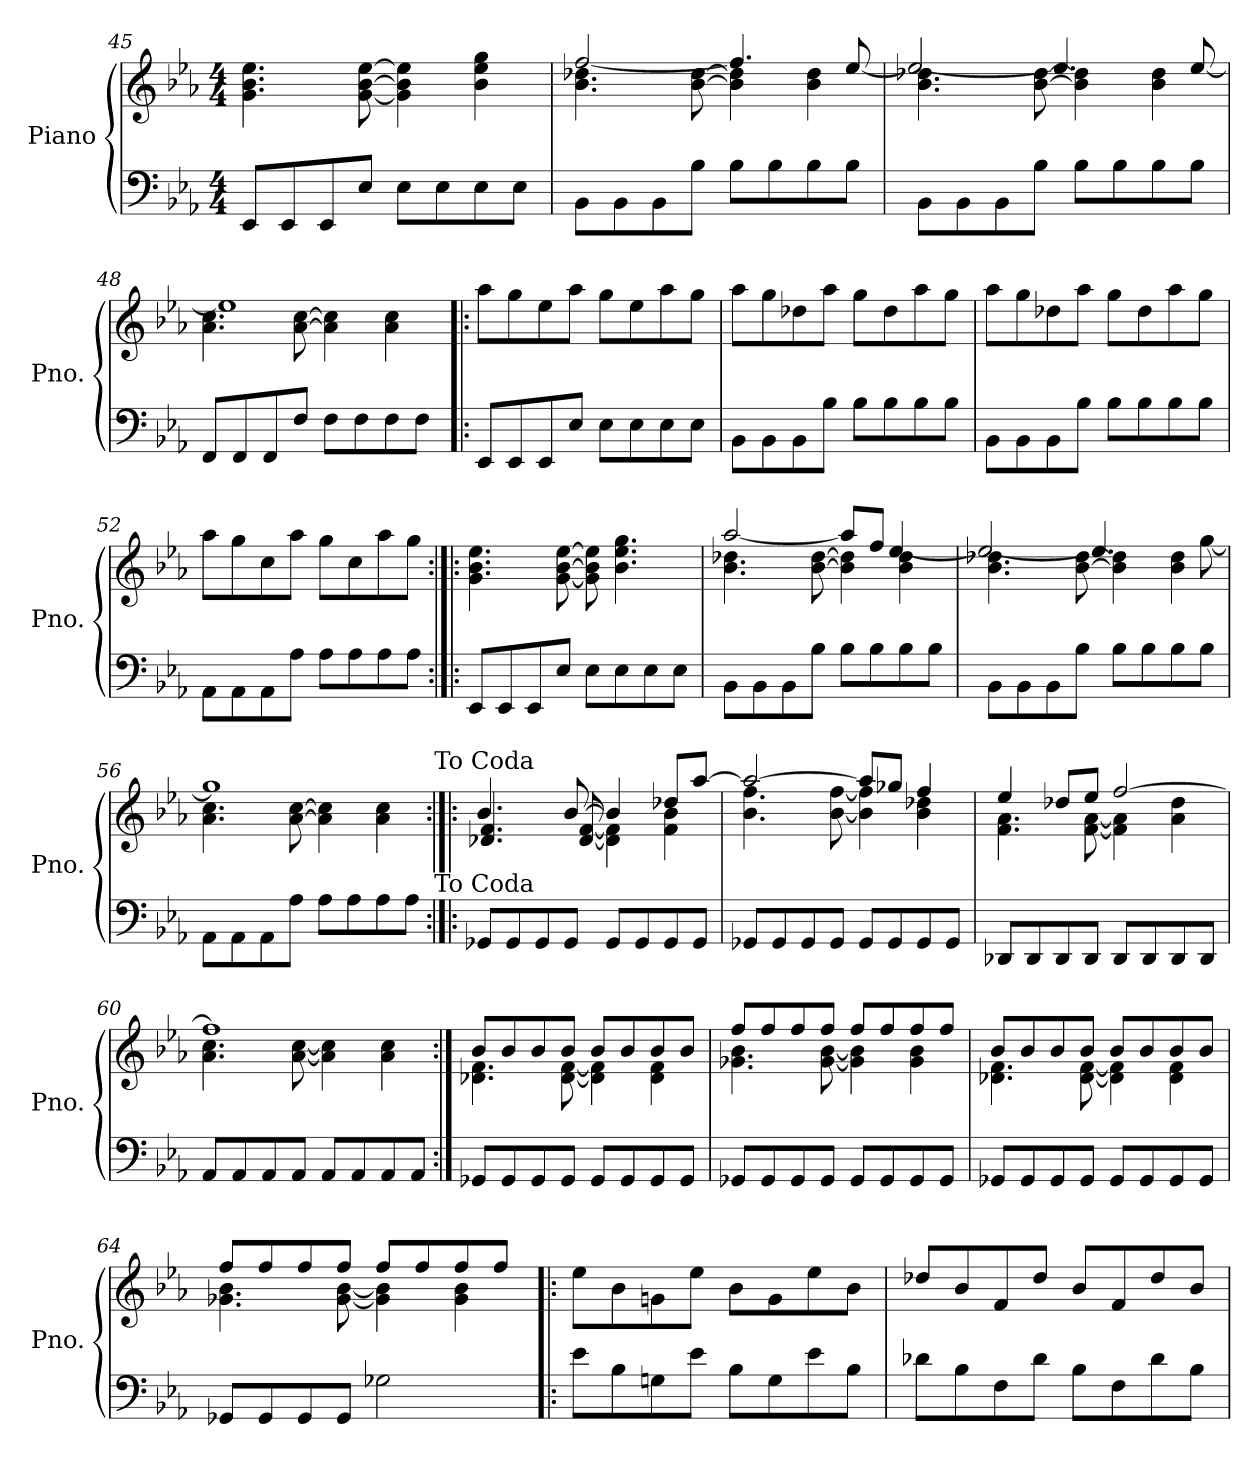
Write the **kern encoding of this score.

**kern	**kern
*part1	*part1
*staff2	*staff1
*I"Piano	*
*I'Pno.	*
*clefF4	*clefG2
*k[b-e-a-]	*k[b-e-a-]
*M4/4	*M4/4
=45	=45
8EE-/L	4.g\ 4.b-\ 4.ee-\
8EE-/	.
8EE-/	.
8E-/J	[8g\ [8b-\ [8ee-\
8E-\L	4g\] 4b-\] 4ee-\]
8E-\	.
8E-\	4b-\ 4ee-\ 4gg\
8E-\J	.
=46	=46
*	*^
8BB-\L	4.b-\ 4.dd-X\	[2ff/
8BB-\	.	.
8BB-\	.	.
8B-\J	[8b-\ [8dd-\	.
8B-\L	4b-\] 4dd-\]	4.ff/]
8B-\	.	.
8B-\	4b-\ 4dd-\	.
8B-\J	.	[8ee-/
=47	=47	=47
8BB-\L	4.b-\ 4.dd-X\	2ee-/_
8BB-\	.	.
8BB-\	.	.
8B-\J	[8b-\ [8dd-\	.
8B-\L	4b-\] 4dd-\]	4.ee-/]
8B-\	.	.
8B-\	4b-\ 4dd-\	.
8B-\J	.	[8ee-/
!!LO:PB:g=z	!!
=48	=48	=48
8FF/L	4.a-\ 4.cc\	1ee-]
8FF/	.	.
8FF/	.	.
8F/J	[8a-\ [8cc\	.
8F\L	4a-\] 4cc\]	.
8F\	.	.
8F\	4a-\ 4cc\	.
8F\J	.	.
*	*v	*v
=49!|:	=49!|:
8EE-/L	8aa-\L
8EE-/	8gg\
8EE-/	8ee-\
8E-/J	8aa-\J
8E-\L	8gg\L
8E-\	8ee-\
8E-\	8aa-\
8E-\J	8gg\J
=50	=50
8BB-\L	8aa-\L
8BB-\	8gg\
8BB-\	8dd-X\
8B-\J	8aa-\J
8B-\L	8gg\L
8B-\	8dd-\
8B-\	8aa-\
8B-\J	8gg\J
=51	=51
8BB-\L	8aa-\L
8BB-\	8gg\
8BB-\	8dd-X\
8B-\J	8aa-\J
8B-\L	8gg\L
8B-\	8dd-\
8B-\	8aa-\
8B-\J	8gg\J
!!LO:LB:g=z
=52	=52
8AA-\L	8aa-\L
8AA-\	8gg\
8AA-\	8cc\
8A-\J	8aa-\J
8A-\L	8gg\L
8A-\	8cc\
8A-\	8aa-\
8A-\J	8gg\J
=53:|!|:	=53:|!|:
8EE-/L	4.g\ 4.b-\ 4.ee-\
8EE-/	.
8EE-/	.
8E-/J	[8g\ [8b-\ [8ee-\
8E-\L	8g\] 8b-\] 8ee-\]
8E-\	4.b-\ 4.ee-\ 4.gg\
8E-\	.
8E-\J	.
=54	=54
*	*^
8BB-\L	4.b-\ 4.dd-X\	[2aa-/
8BB-\	.	.
8BB-\	.	.
8B-\J	[8b-\ [8dd-\	.
8B-\L	4b-\] 4dd-\]	8aa-/L]
8B-\	.	8ff/J
8B-\	4b-\ 4dd-\	[4ee-/
8B-\J	.	.
=55	=55	=55
8BB-\L	4.b-\ 4.dd-X\	2ee-/_
8BB-\	.	.
8BB-\	.	.
8B-\J	[8b-\ [8dd-\	.
8B-\L	4b-\] 4dd-\]	4.ee-/]
8B-\	.	.
8B-\	4b-\ 4dd-\	.
8B-\J	.	[8gg\
!!LO:LB:g=z	!!
=56	=56	=56
8AA-\L	4.a-\ 4.cc\	1gg]
8AA-\	.	.
8AA-\	.	.
8A-\J	[8a-\ [8cc\	.
8A-\L	4a-\] 4cc\]	.
8A-\	.	.
8A-\	4a-\ 4cc\	.
8A-\J	.	.
!	!LO:TX:a:t=To Coda	!
!LO:TX:a:t=To Coda	!	!
=57:|!|:	=57:|!|:	=57:|!|:
8GG-X/L	4.b-/	4.d-X/ 4.f/
8GG-/	.	.
8GG-/	.	.
8GG-/J	[8b-/	[8d-/ [8f/
8GG-/L	4b-/]	4d-\] 4f\]
8GG-/	.	.
8GG-/	8dd-X/L	4f\ 4b-\
8GG-/J	[8aa-/J	.
=58	=58	=58
8GG-X/L	2aa-/_	4.b-\ 4.ff\
8GG-/	.	.
8GG-/	.	.
8GG-/J	.	[8b-\ [8ff\
8GG-/L	8aa-/L]	4b-\] 4ff\]
8GG-/	8gg-X/J	.
8GG-/	4ff/	4b-\ 4dd-X\
8GG-/J	.	.
=59	=59	=59
8DD-X/L	4ee-/	4.f\ 4.a-\
8DD-/	.	.
8DD-/	8dd-X/L	.
8DD-/J	8ee-/J	[8f\ [8a-\
8DD-/L	[2ff/	4f\] 4a-\]
8DD-/	.	.
8DD-/	.	4a-\ 4dd-\
8DD-/J	.	.
!!LO:LB:g=z	!!
=60	=60	=60
8AA-/L	1ff]	4.a-\ 4.cc\
8AA-/	.	.
8AA-/	.	.
8AA-/J	.	[8a-\ [8cc\
8AA-/L	.	4a-\] 4cc\]
8AA-/	.	.
8AA-/	.	4a-\ 4cc\
8AA-/J	.	.
=61:|!	=61:|!	=61:|!
8GG-X/L	8b-/L	4.d-X\ 4.f\
8GG-/	8b-/	.
8GG-/	8b-/	.
8GG-/J	8b-/J	[8d-\ [8f\
8GG-/L	8b-/L	4d-\] 4f\]
8GG-/	8b-/	.
8GG-/	8b-/	4d-\ 4f\
8GG-/J	8b-/J	.
=62	=62	=62
8GG-X/L	8ff/L	4.g-X\ 4.b-\
8GG-/	8ff/	.
8GG-/	8ff/	.
8GG-/J	8ff/J	[8g-\ [8b-\
8GG-/L	8ff/L	4g-\] 4b-\]
8GG-/	8ff/	.
8GG-/	8ff/	4g-\ 4b-\
8GG-/J	8ff/J	.
=63	=63	=63
8GG-X/L	8b-/L	4.d-X\ 4.f\
8GG-/	8b-/	.
8GG-/	8b-/	.
8GG-/J	8b-/J	[8d-\ [8f\
8GG-/L	8b-/L	4d-\] 4f\]
8GG-/	8b-/	.
8GG-/	8b-/	4d-\ 4f\
8GG-/J	8b-/J	.
!!LO:LB:g=z	!!
=64	=64	=64
8GG-X/L	8ff/L	4.g-X\ 4.b-\
8GG-/	8ff/	.
8GG-/	8ff/	.
8GG-/J	8ff/J	[8g-\ [8b-\
2G-X\	8ff/L	4g-\] 4b-\]
.	8ff/	.
.	8ff/	4g-\ 4b-\
.	8ff/J	.
=65!|:	=65!|:	=65!|:
8e-\L	8ee-\L	1ryy
8B-\	8b-\	.
8Gn\	8gn\	.
8e-\J	8ee-\J	.
8B-\L	8b-\L	.
8G\	8g\	.
8e-\	8ee-\	.
8B-\J	8b-\J	.
*	*v	*v
=66	=66
8d-X\L	8dd-X/L
8B-\	8b-/
8F\	8f/
8d-\J	8dd-/J
8B-\L	8b-/L
8F\	8f/
8d-\	8dd-/
8B-\J	8b-/J
=	=
*-	*-
